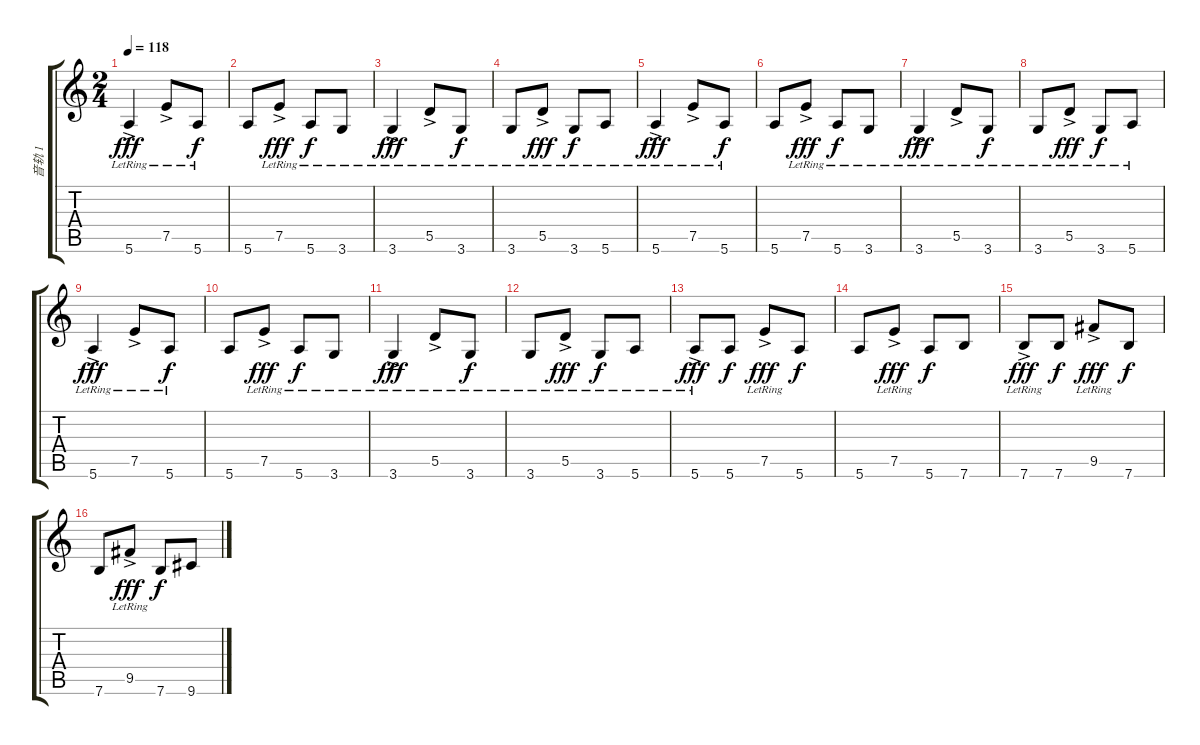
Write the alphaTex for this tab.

\track ("音轨 1" "音轨 1") {instrument electricguitarclean}
\staff {score tabs}
\tuning (E4 B3 G3 D3 A2 E2) {hide}
\ts (2 4)
\tempo 118
\clef g2
\ks c
5.6{ac lr}.4{dy fff} 7.5{ac lr}.8 5.6{lr}.8{dy f} |
5.6.8 7.5{ac lr}.8{dy fff} 5.6{lr}.8{dy f} 3.6{lr}.8 |
3.6{ac lr}.4{dy fff} 5.5{ac lr}.8 3.6{lr}.8{dy f} |
3.6{lr}.8 5.5{ac lr}.8{dy fff} 3.6{lr}.8{dy f} 5.6{lr}.8 |
5.6{ac lr}.4{dy fff} 7.5{ac lr}.8 5.6{lr}.8{dy f} |
5.6.8 7.5{ac lr}.8{dy fff} 5.6{lr}.8{dy f} 3.6{lr}.8 |
3.6{ac lr}.4{dy fff} 5.5{ac lr}.8 3.6{lr}.8{dy f} |
3.6{lr}.8 5.5{ac lr}.8{dy fff} 3.6{lr}.8{dy f} 5.6{lr}.8 |
5.6{ac lr}.4{dy fff} 7.5{ac lr}.8 5.6{lr}.8{dy f} |
5.6.8 7.5{ac lr}.8{dy fff} 5.6{lr}.8{dy f} 3.6{lr}.8 |
3.6{ac lr}.4{dy fff} 5.5{ac lr}.8 3.6{lr}.8{dy f} |
3.6{lr}.8 5.5{ac lr}.8{dy fff} 3.6{lr}.8{dy f} 5.6{lr}.8 |
5.6{ac lr}.8{dy fff} 5.6.8{dy f} 7.5{ac lr}.8{dy fff} 5.6.8{dy f} |
5.6.8 7.5{ac lr}.8{dy fff} 5.6.8{dy f} 7.6.8 |
7.6{ac lr}.8{dy fff} 7.6.8{dy f} 9.5{ac lr}.8{dy fff} 7.6.8{dy f} |
7.6.8 9.5{ac lr}.8{dy fff} 7.6.8{dy f} 9.6.8
